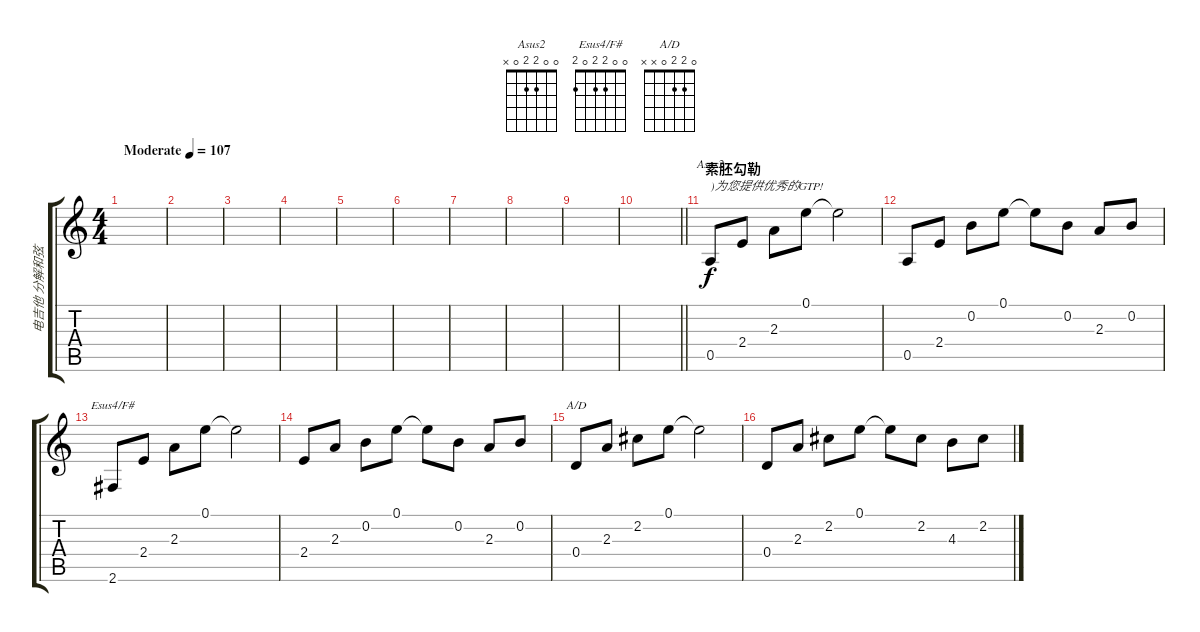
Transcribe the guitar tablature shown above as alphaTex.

\track ("电吉他 分解和弦" "电吉他 分解和弦") {instrument electricguitarjazz}
\staff {score tabs}
\tuning (E4 B3 G3 D3 A2 E2) {hide}
\chord ("Asus2" 0 0 2 2 0 x)
\chord ("Esus4/F#" 0 0 2 2 0 2)
\chord ("A/D" 0 2 2 0 x x)
\ts (4 4)
\tempo (107 "Moderate")
\clef g2
\ks c
|
|
|
|
|
|
|
|
|
\barLineRight lightlight
|
\section ("" "素胚勾勒")
0.5.8{ch "Asus2" txt ")为您提供优秀的GTP!"} 2.4.8 2.3.8 0.1.8 0.1{t}.2 |
0.5.8 2.4.8 0.2.8 0.1.8 0.1{t}.8 0.2.8 2.3.8 0.2.8 |
2.6.8{ch "Esus4/F#"} 2.4.8 2.3.8 0.1.8 0.1{t}.2 |
2.4.8 2.3.8 0.2.8 0.1.8 0.1{t}.8 0.2.8 2.3.8 0.2.8 |
0.4.8{ch "A/D"} 2.3.8 2.2.8 0.1.8 0.1{t}.2 |
0.4.8 2.3.8 2.2.8 0.1.8 0.1{t}.8 2.2.8 4.3.8 2.2.8
